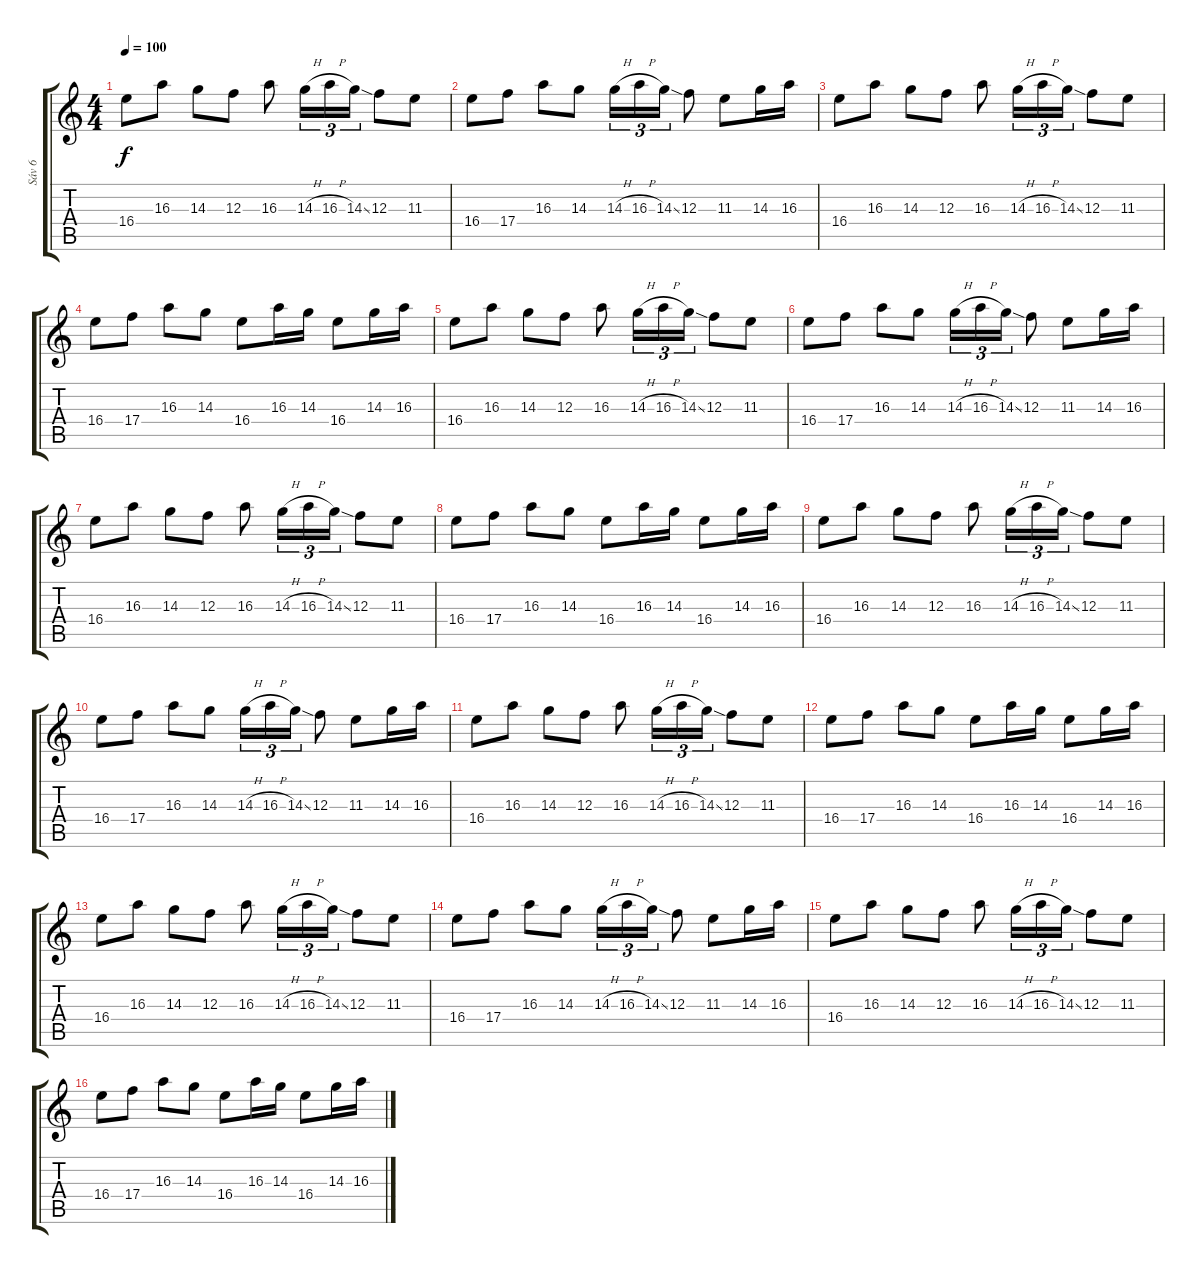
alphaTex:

\track ("Sáv 6" "Sáv 6") {instrument distortionguitar}
\staff {score tabs}
\tuning (D4 A3 F3 C3 G2 D2) {hide}
\ts (4 4)
\tempo 100
\clef g2
\ks c
16.4.8{dy f} 16.3.8 14.3.8 12.3.8 16.3.8 14.3{h}.16{tu (3 2)} 16.3{h}.16{tu (3 2)} 14.3{ss}.16{tu (3 2)} 12.3.8 11.3.8 |
16.4.8 17.4.8 16.3.8 14.3.8 14.3{h}.16{tu (3 2)} 16.3{h}.16{tu (3 2)} 14.3{ss}.16{tu (3 2)} 12.3.8 11.3.8 14.3.16 16.3.16 |
16.4.8 16.3.8 14.3.8 12.3.8 16.3.8 14.3{h}.16{tu (3 2)} 16.3{h}.16{tu (3 2)} 14.3{ss}.16{tu (3 2)} 12.3.8 11.3.8 |
16.4.8 17.4.8 16.3.8 14.3.8 16.4.8 16.3.16 14.3.16 16.4.8 14.3.16 16.3.16 |
16.4.8 16.3.8 14.3.8 12.3.8 16.3.8 14.3{h}.16{tu (3 2)} 16.3{h}.16{tu (3 2)} 14.3{ss}.16{tu (3 2)} 12.3.8 11.3.8 |
16.4.8 17.4.8 16.3.8 14.3.8 14.3{h}.16{tu (3 2)} 16.3{h}.16{tu (3 2)} 14.3{ss}.16{tu (3 2)} 12.3.8 11.3.8 14.3.16 16.3.16 |
16.4.8 16.3.8 14.3.8 12.3.8 16.3.8 14.3{h}.16{tu (3 2)} 16.3{h}.16{tu (3 2)} 14.3{ss}.16{tu (3 2)} 12.3.8 11.3.8 |
16.4.8 17.4.8 16.3.8 14.3.8 16.4.8 16.3.16 14.3.16 16.4.8 14.3.16 16.3.16 |
16.4.8 16.3.8 14.3.8 12.3.8 16.3.8 14.3{h}.16{tu (3 2)} 16.3{h}.16{tu (3 2)} 14.3{ss}.16{tu (3 2)} 12.3.8 11.3.8 |
16.4.8 17.4.8 16.3.8 14.3.8 14.3{h}.16{tu (3 2)} 16.3{h}.16{tu (3 2)} 14.3{ss}.16{tu (3 2)} 12.3.8 11.3.8 14.3.16 16.3.16 |
16.4.8 16.3.8 14.3.8 12.3.8 16.3.8 14.3{h}.16{tu (3 2)} 16.3{h}.16{tu (3 2)} 14.3{ss}.16{tu (3 2)} 12.3.8 11.3.8 |
16.4.8 17.4.8 16.3.8 14.3.8 16.4.8 16.3.16 14.3.16 16.4.8 14.3.16 16.3.16 |
16.4.8 16.3.8 14.3.8 12.3.8 16.3.8 14.3{h}.16{tu (3 2)} 16.3{h}.16{tu (3 2)} 14.3{ss}.16{tu (3 2)} 12.3.8 11.3.8 |
16.4.8 17.4.8 16.3.8 14.3.8 14.3{h}.16{tu (3 2)} 16.3{h}.16{tu (3 2)} 14.3{ss}.16{tu (3 2)} 12.3.8 11.3.8 14.3.16 16.3.16 |
16.4.8 16.3.8 14.3.8 12.3.8 16.3.8 14.3{h}.16{tu (3 2)} 16.3{h}.16{tu (3 2)} 14.3{ss}.16{tu (3 2)} 12.3.8 11.3.8 |
16.4.8 17.4.8 16.3.8 14.3.8 16.4.8 16.3.16 14.3.16 16.4.8 14.3.16 16.3.16
